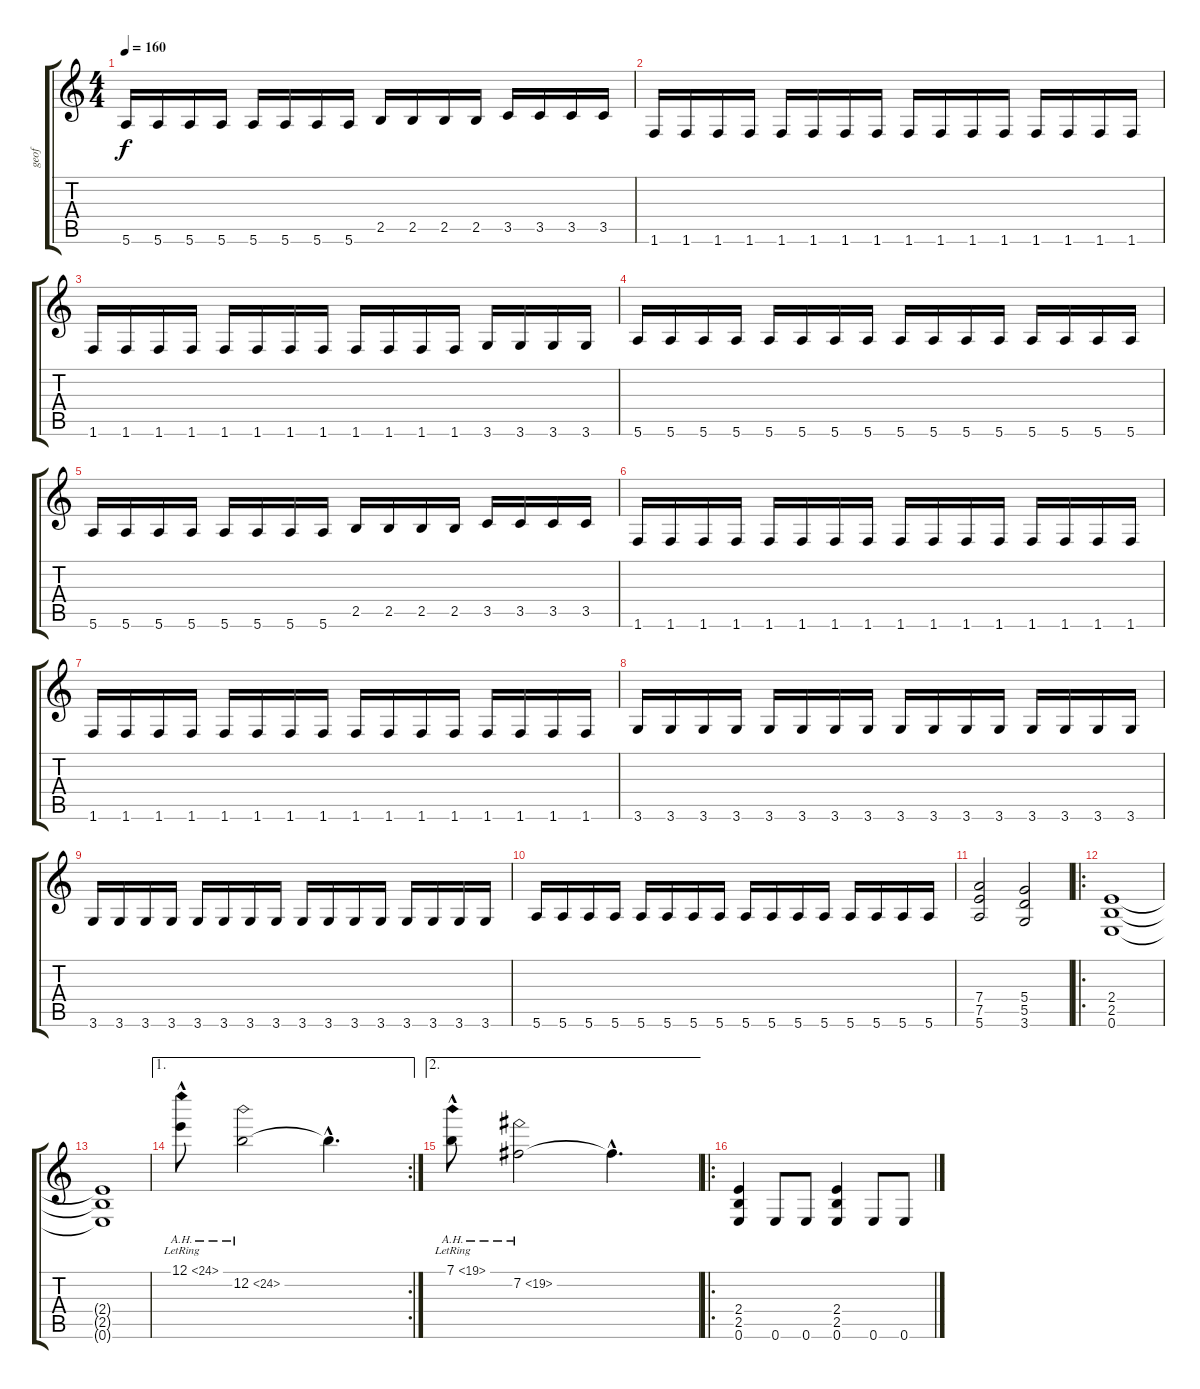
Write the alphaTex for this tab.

\track ("geof" "geof") {instrument distortionguitar}
\staff {score tabs}
\tuning (E4 B3 G3 D3 A2 E2) {hide}
\ts (4 4)
\tempo 160
\clef g2
\ks c
5.6.16{dy f} 5.6.16 5.6.16 5.6.16 5.6.16 5.6.16 5.6.16 5.6.16 2.5.16 2.5.16 2.5.16 2.5.16 3.5.16 3.5.16 3.5.16 3.5.16 |
1.6.16 1.6.16 1.6.16 1.6.16 1.6.16 1.6.16 1.6.16 1.6.16 1.6.16 1.6.16 1.6.16 1.6.16 1.6.16 1.6.16 1.6.16 1.6.16 |
1.6.16 1.6.16 1.6.16 1.6.16 1.6.16 1.6.16 1.6.16 1.6.16 1.6.16 1.6.16 1.6.16 1.6.16 3.6.16 3.6.16 3.6.16 3.6.16 |
5.6.16 5.6.16 5.6.16 5.6.16 5.6.16 5.6.16 5.6.16 5.6.16 5.6.16 5.6.16 5.6.16 5.6.16 5.6.16 5.6.16 5.6.16 5.6.16 |
5.6.16 5.6.16 5.6.16 5.6.16 5.6.16 5.6.16 5.6.16 5.6.16 2.5.16 2.5.16 2.5.16 2.5.16 3.5.16 3.5.16 3.5.16 3.5.16 |
1.6.16 1.6.16 1.6.16 1.6.16 1.6.16 1.6.16 1.6.16 1.6.16 1.6.16 1.6.16 1.6.16 1.6.16 1.6.16 1.6.16 1.6.16 1.6.16 |
1.6.16 1.6.16 1.6.16 1.6.16 1.6.16 1.6.16 1.6.16 1.6.16 1.6.16 1.6.16 1.6.16 1.6.16 1.6.16 1.6.16 1.6.16 1.6.16 |
3.6.16 3.6.16 3.6.16 3.6.16 3.6.16 3.6.16 3.6.16 3.6.16 3.6.16 3.6.16 3.6.16 3.6.16 3.6.16 3.6.16 3.6.16 3.6.16 |
3.6.16 3.6.16 3.6.16 3.6.16 3.6.16 3.6.16 3.6.16 3.6.16 3.6.16 3.6.16 3.6.16 3.6.16 3.6.16 3.6.16 3.6.16 3.6.16 |
5.6.16 5.6.16 5.6.16 5.6.16 5.6.16 5.6.16 5.6.16 5.6.16 5.6.16 5.6.16 5.6.16 5.6.16 5.6.16 5.6.16 5.6.16 5.6.16 |
(7.4 7.5 5.6).2 (5.4 5.5 3.6).2 |
\ro
(2.4 2.5 0.6).1 |
(2.4{t} 2.5{t} 0.6{t}).1 |
\ae 1
\rc 2
12.1{ah 12 hac lr}.8 12.2{ah 12}.2 12.2{hac t}.4{d} |
\ae 2
7.1{ah 12 hac lr}.8 7.2{ah 12}.2 7.2{hac t}.4{d} |
\ro
(2.4 2.5 0.6).4 0.6.8 0.6.8 (2.4 2.5 0.6).4 0.6.8 0.6.8
